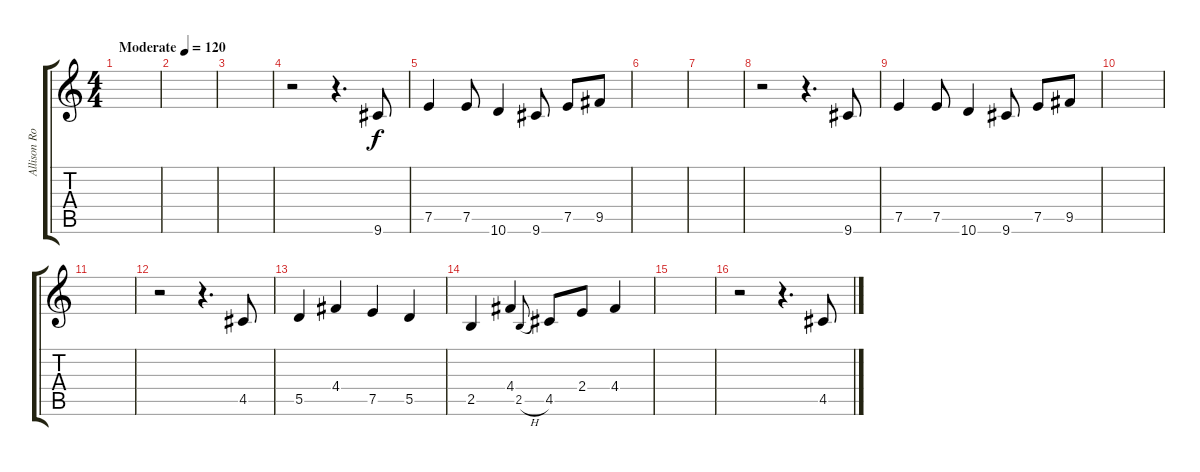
\track ("Allison Robertson (Lead)" "Allison Ro") {instrument distortionguitar}
\staff {score tabs}
\tuning (E4 B3 G3 D3 A2 E2) {hide}
\ts (4 4)
\tempo (120 "Moderate")
\clef g2
\ks c
|
|
|
r.2 r.4{d} 9.6.8 |
7.5.4 7.5.8 10.6.4 9.6.8 7.5.8 9.5.8 |
|
|
r.2 r.4{d} 9.6.8 |
7.5.4 7.5.8 10.6.4 9.6.8 7.5.8 9.5.8 |
|
|
r.2 r.4{d} 4.5.8 |
5.5.4 4.4.4 7.5.4 5.5.4 |
2.5.4 4.4.4 2.5{h}.8{gr onbeat} 4.5.8 2.4.8 4.4.4 |
|
r.2 r.4{d} 4.5.8
